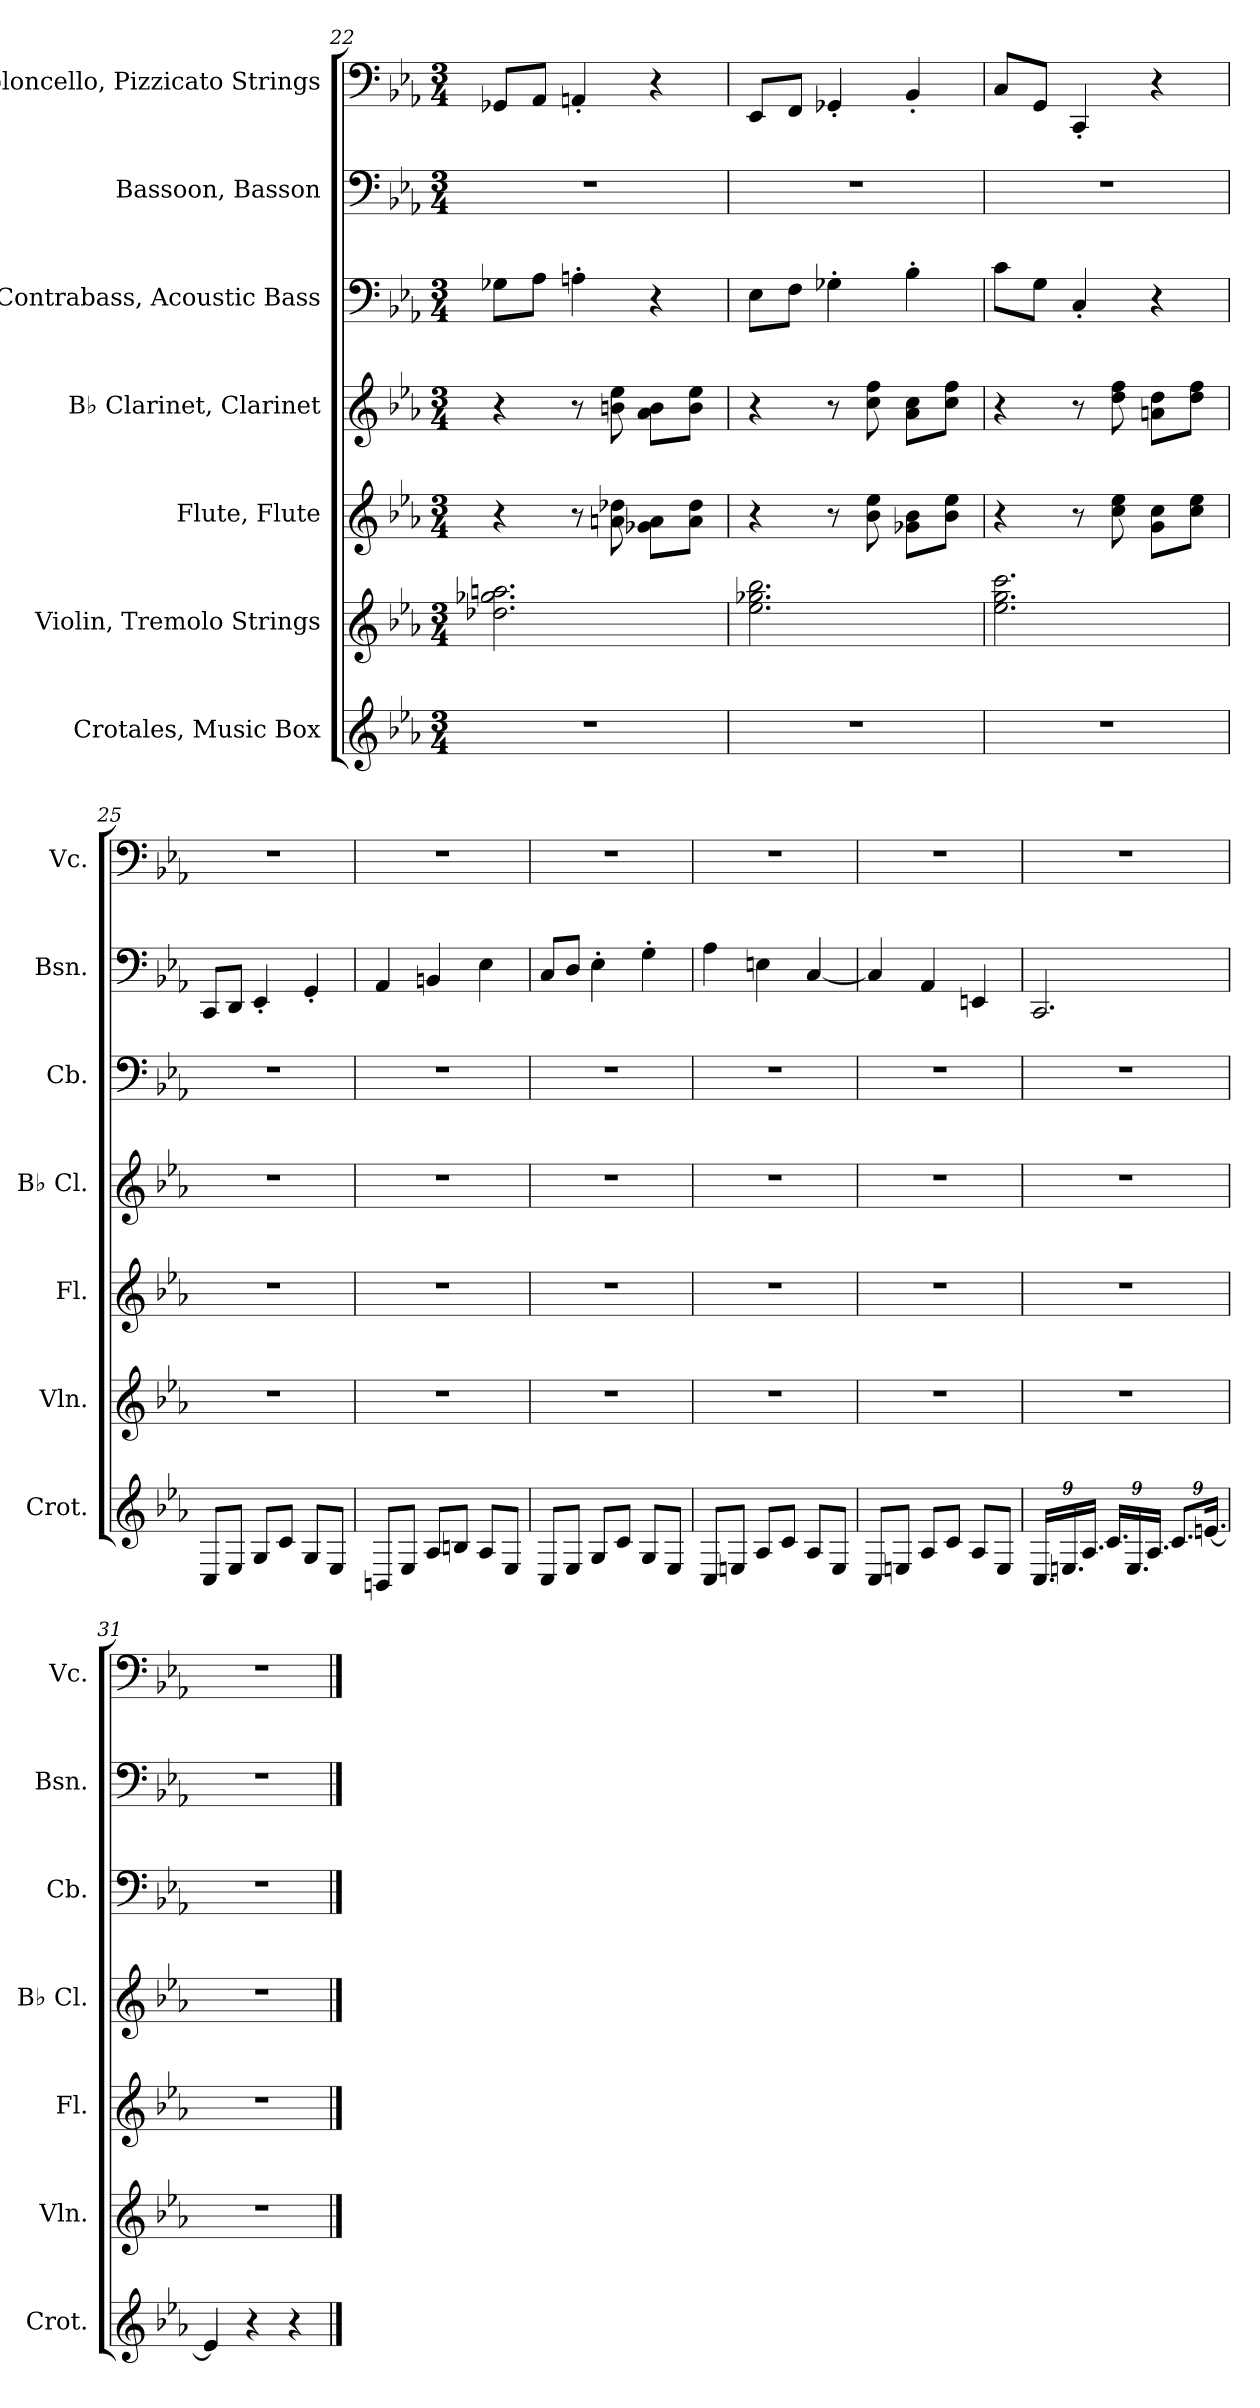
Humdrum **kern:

**kern	**kern	**kern	**kern	**kern	**kern	**kern
*part7	*part6	*part5	*part4	*part3	*part2	*part1
*staff7	*staff6	*staff5	*staff4	*staff3	*staff2	*staff1
*I"Crotales, Music Box	*I"Violin, Tremolo Strings	*I"Flute, Flute	*I"B♭ Clarinet, Clarinet	*I"Contrabass, Acoustic Bass	*I"Bassoon, Basson	*I"Violoncello, Pizzicato Strings
*I'Crot.	*I'Vln.	*I'Fl.	*I'B♭ Cl.	*I'Cb.	*I'Bsn.	*I'Vc.
!!LO:PB:g=z
*clefG2	*clefG2	*clefG2	*clefG2	*clefF4	*clefF4	*clefF4
*ITrd-14c-24	*	*	*ITrd1c2	*ITrd7c12	*	*
*k[b-e-a-]	*k[b-e-a-]	*k[b-e-a-]	*k[b-e-a-d-g-]	*k[b-e-a-]	*k[b-e-a-]	*k[b-e-a-]
*M3/4	*M3/4	*M3/4	*M3/4	*M3/4	*M3/4	*M3/4
=22	=22	=22	=22	=22	=22	=22
2.r	2.dd-X\ 2.gg-X\ 2.aan\	4r	4r	8GG-X\L	2.r	8GG-X/L
.	.	.	.	8AA-\J	.	8AA-/J
.	.	8r	8r	4AAn'\	.	4AAn'/
.	.	8an\ 8dd-X\	8an\ 8dd-\	.	.	.
.	.	8g-X\ 8a\L	8g-\ 8a\L	4r	.	4r
.	.	8a\ 8dd-\J	8a\ 8dd-\J	.	.	.
=23	=23	=23	=23	=23	=23	=23
2.r	2.ee-\ 2.gg-X\ 2.bb-\	4r	4r	8EE-\L	2.r	8EE-/L
.	.	.	.	8FF\J	.	8FF/J
.	.	8r	8r	4GG-X'\	.	4GG-X'/
.	.	8b-\ 8ee-\	8b-\ 8ee-\	.	.	.
.	.	8g-X\ 8b-\L	8g-\ 8b-\L	4BB-'\	.	4BB-'/
.	.	8b-\ 8ee-\J	8b-\ 8ee-\J	.	.	.
=24	=24	=24	=24	=24	=24	=24
2.r	2.ee-\ 2.gg\ 2.ccc\	4r	4r	8C\L	2.r	8C/L
.	.	.	.	8GG\J	.	8GG/J
.	.	8r	8r	4CC'/	.	4CC'/
.	.	8cc\ 8ee-\	8cc\ 8ee-\	.	.	.
.	.	8g\ 8cc\L	8gn\ 8cc\L	4r	.	4r
.	.	8cc\ 8ee-\J	8cc\ 8ee-\J	.	.	.
=25	=25	=25	=25	=25	=25	=25
8cc/L	2.r	2.r	2.r	2.r	8CC/L	2.r
8ee-/J	.	.	.	.	8DD/J	.
8gg/L	.	.	.	.	4EE-'/	.
8ccc/J	.	.	.	.	.	.
8gg/L	.	.	.	.	4GG'/	.
8ee-/J	.	.	.	.	.	.
=26	=26	=26	=26	=26	=26	=26
8bn/L	2.r	2.r	2.r	2.r	4AA-/	2.r
8ee-/J	.	.	.	.	.	.
8aa-/L	.	.	.	.	4BBn/	.
8bbn/J	.	.	.	.	.	.
8aa-/L	.	.	.	.	4E-\	.
8ee-/J	.	.	.	.	.	.
!!LO:PB:g=z
=27	=27	=27	=27	=27	=27	=27
8cc/L	2.r	2.r	2.r	2.r	8C/L	2.r
8ee-/J	.	.	.	.	8D/J	.
8gg/L	.	.	.	.	4E-'\	.
8ccc/J	.	.	.	.	.	.
8gg/L	.	.	.	.	4G'\	.
8ee-/J	.	.	.	.	.	.
=28	=28	=28	=28	=28	=28	=28
8cc/L	2.r	2.r	2.r	2.r	4A-\	2.r
8een/J	.	.	.	.	.	.
8aa-/L	.	.	.	.	4En\	.
8ccc/J	.	.	.	.	.	.
8aa-/L	.	.	.	.	[4C/	.
8ee/J	.	.	.	.	.	.
=29	=29	=29	=29	=29	=29	=29
8cc/L	2.r	2.r	2.r	2.r	4C/]	2.r
8een/J	.	.	.	.	.	.
8aa-/L	.	.	.	.	4AA-/	.
8ccc/J	.	.	.	.	.	.
8aa-/L	.	.	.	.	4EEn/	.
8ee/J	.	.	.	.	.	.
=30	=30	=30	=30	=30	=30	=30
*Xbrackettup	*	*	*	*	*	*
18.cc/LL	2.r	2.r	2.r	2.r	2.CC/	2.r
18.een/	.	.	.	.	.	.
18.aa-/JJ	.	.	.	.	.	.
18.ccc/LL	.	.	.	.	.	.
18.ee/	.	.	.	.	.	.
18.aa-/JJ	.	.	.	.	.	.
9.ccc/L	.	.	.	.	.	.
[18.eeen/Jk	.	.	.	.	.	.
=31	=31	=31	=31	=31	=31	=31
4eee/]	2.r	2.r	2.r	2.r	2.r	2.r
4r	.	.	.	.	.	.
4r	.	.	.	.	.	.
==	==	==	==	==	==	==
*-	*-	*-	*-	*-	*-	*-
